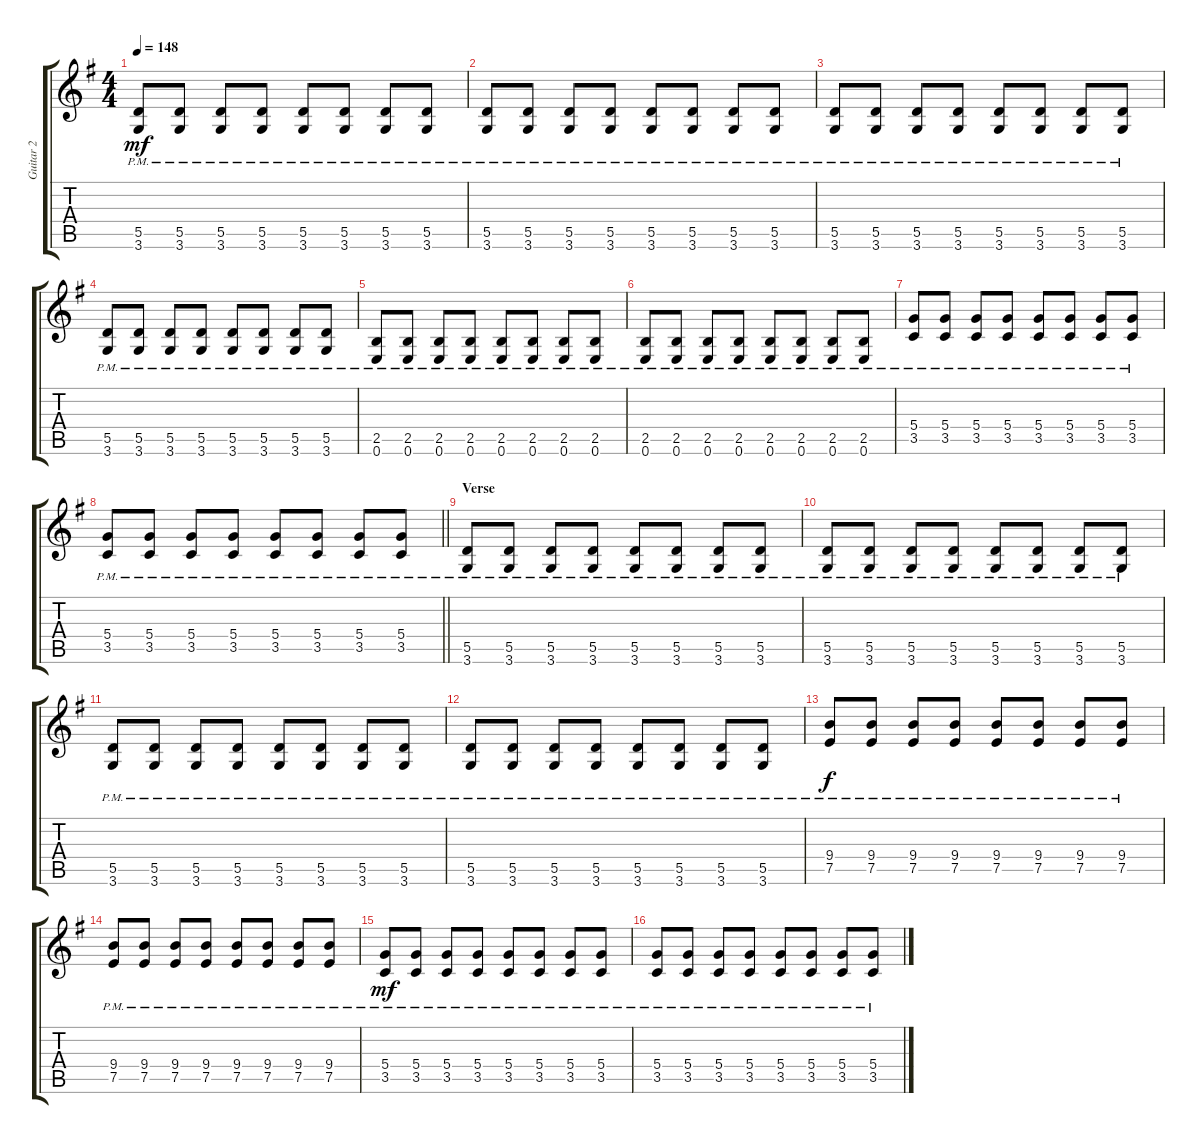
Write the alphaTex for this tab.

\track ("Guitar 2" "Guitar 2") {instrument electricguitarmuted}
\staff {score tabs}
\tuning (E4 B3 G3 D3 A2 E2) {hide}
\ts (4 4)
\tempo 148
\clef g2
\ks g
(5.5 3.6{pm}).8{dy mf instrument electricguitarmuted} (5.5 3.6{pm}).8 (5.5 3.6{pm}).8 (5.5 3.6{pm}).8 (5.5 3.6{pm}).8 (5.5 3.6{pm}).8 (5.5 3.6{pm}).8 (5.5 3.6{pm}).8 |
(5.5 3.6{pm}).8 (5.5 3.6{pm}).8 (5.5 3.6{pm}).8 (5.5 3.6{pm}).8 (5.5 3.6{pm}).8 (5.5 3.6{pm}).8 (5.5 3.6{pm}).8 (5.5 3.6{pm}).8 |
(5.5 3.6{pm}).8 (5.5 3.6{pm}).8 (5.5 3.6{pm}).8 (5.5 3.6{pm}).8 (5.5 3.6{pm}).8 (5.5 3.6{pm}).8 (5.5 3.6{pm}).8 (5.5 3.6{pm}).8 |
(5.5 3.6{pm}).8 (5.5 3.6{pm}).8 (5.5 3.6{pm}).8 (5.5 3.6{pm}).8 (5.5 3.6{pm}).8 (5.5 3.6{pm}).8 (5.5 3.6{pm}).8 (5.5 3.6{pm}).8 |
(2.5 0.6{pm}).8 (2.5 0.6{pm}).8 (2.5 0.6{pm}).8 (2.5 0.6{pm}).8 (2.5 0.6{pm}).8 (2.5 0.6{pm}).8 (2.5 0.6{pm}).8 (2.5 0.6{pm}).8 |
(2.5 0.6{pm}).8 (2.5 0.6{pm}).8 (2.5 0.6{pm}).8 (2.5 0.6{pm}).8 (2.5 0.6{pm}).8 (2.5 0.6{pm}).8 (2.5 0.6{pm}).8 (2.5 0.6{pm}).8 |
(5.4 3.5{pm}).8 (5.4 3.5{pm}).8 (5.4 3.5{pm}).8 (5.4 3.5{pm}).8 (5.4 3.5{pm}).8 (5.4 3.5{pm}).8 (5.4 3.5{pm}).8 (5.4 3.5{pm}).8 |
\barLineRight lightlight
(5.4 3.5{pm}).8 (5.4 3.5{pm}).8 (5.4 3.5{pm}).8 (5.4 3.5{pm}).8 (5.4 3.5{pm}).8 (5.4 3.5{pm}).8 (5.4 3.5{pm}).8 (5.4 3.5{pm}).8 |
\section ("" "Verse")
(5.5 3.6{pm}).8 (5.5 3.6{pm}).8 (5.5 3.6{pm}).8 (5.5 3.6{pm}).8 (5.5 3.6{pm}).8 (5.5 3.6{pm}).8 (5.5 3.6{pm}).8 (5.5 3.6{pm}).8 |
(5.5 3.6{pm}).8 (5.5 3.6{pm}).8 (5.5 3.6{pm}).8 (5.5 3.6{pm}).8 (5.5 3.6{pm}).8 (5.5 3.6{pm}).8 (5.5 3.6{pm}).8 (5.5 3.6{pm}).8 |
(5.5 3.6{pm}).8 (5.5 3.6{pm}).8 (5.5 3.6{pm}).8 (5.5 3.6{pm}).8 (5.5 3.6{pm}).8 (5.5 3.6{pm}).8 (5.5 3.6{pm}).8 (5.5 3.6{pm}).8 |
(5.5 3.6{pm}).8 (5.5 3.6{pm}).8 (5.5 3.6{pm}).8 (5.5 3.6{pm}).8 (5.5 3.6{pm}).8 (5.5 3.6{pm}).8 (5.5 3.6{pm}).8 (5.5 3.6{pm}).8 |
(9.4{pm} 7.5{pm}).8{dy f} (9.4{pm} 7.5{pm}).8 (9.4{pm} 7.5{pm}).8 (9.4{pm} 7.5{pm}).8 (9.4{pm} 7.5{pm}).8 (9.4{pm} 7.5{pm}).8 (9.4{pm} 7.5{pm}).8 (9.4{pm} 7.5{pm}).8 |
(9.4{pm} 7.5{pm}).8 (9.4{pm} 7.5{pm}).8 (9.4{pm} 7.5{pm}).8 (9.4{pm} 7.5{pm}).8 (9.4{pm} 7.5{pm}).8 (9.4{pm} 7.5{pm}).8 (9.4{pm} 7.5{pm}).8 (9.4{pm} 7.5{pm}).8 |
(5.4 3.5{pm}).8{dy mf} (5.4 3.5{pm}).8 (5.4 3.5{pm}).8 (5.4 3.5{pm}).8 (5.4 3.5{pm}).8 (5.4 3.5{pm}).8 (5.4 3.5{pm}).8 (5.4 3.5{pm}).8 |
(5.4 3.5{pm}).8 (5.4 3.5{pm}).8 (5.4 3.5{pm}).8 (5.4 3.5{pm}).8 (5.4 3.5{pm}).8 (5.4 3.5{pm}).8 (5.4 3.5{pm}).8 (5.4 3.5{pm}).8
